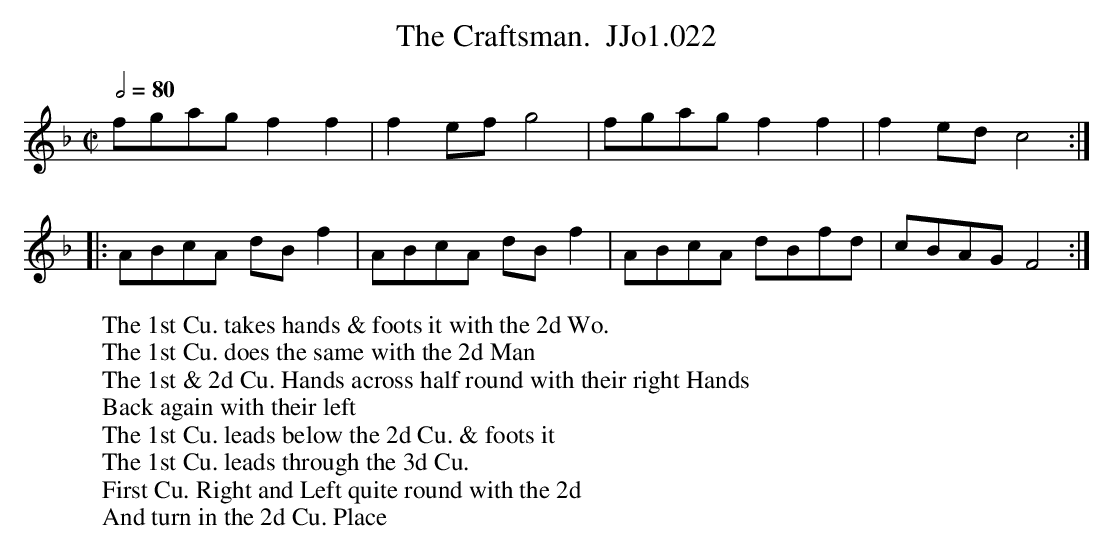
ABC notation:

X:1
T:Craftsman.  JJo1.022, The
M:C|
Q:1/2=80
L:1/8
K:F
fgag f2f2 | f2ef g4 | fgag f2f2 | f2ed c4 :|
|:ABcA dBf2 | ABcA dBf2 |ABcA dBfd | cBAG F4 :|
W:The 1st Cu. takes hands & foots it with the 2d Wo.
W:The 1st Cu. does the same with the 2d Man
W:The 1st & 2d Cu. Hands across half round with their right Hands
W:Back again with their left
W:The 1st Cu. leads below the 2d Cu. & foots it
W:The 1st Cu. leads through the 3d Cu.
W:First Cu. Right and Left quite round with the 2d
W:And turn in the 2d Cu. Place
